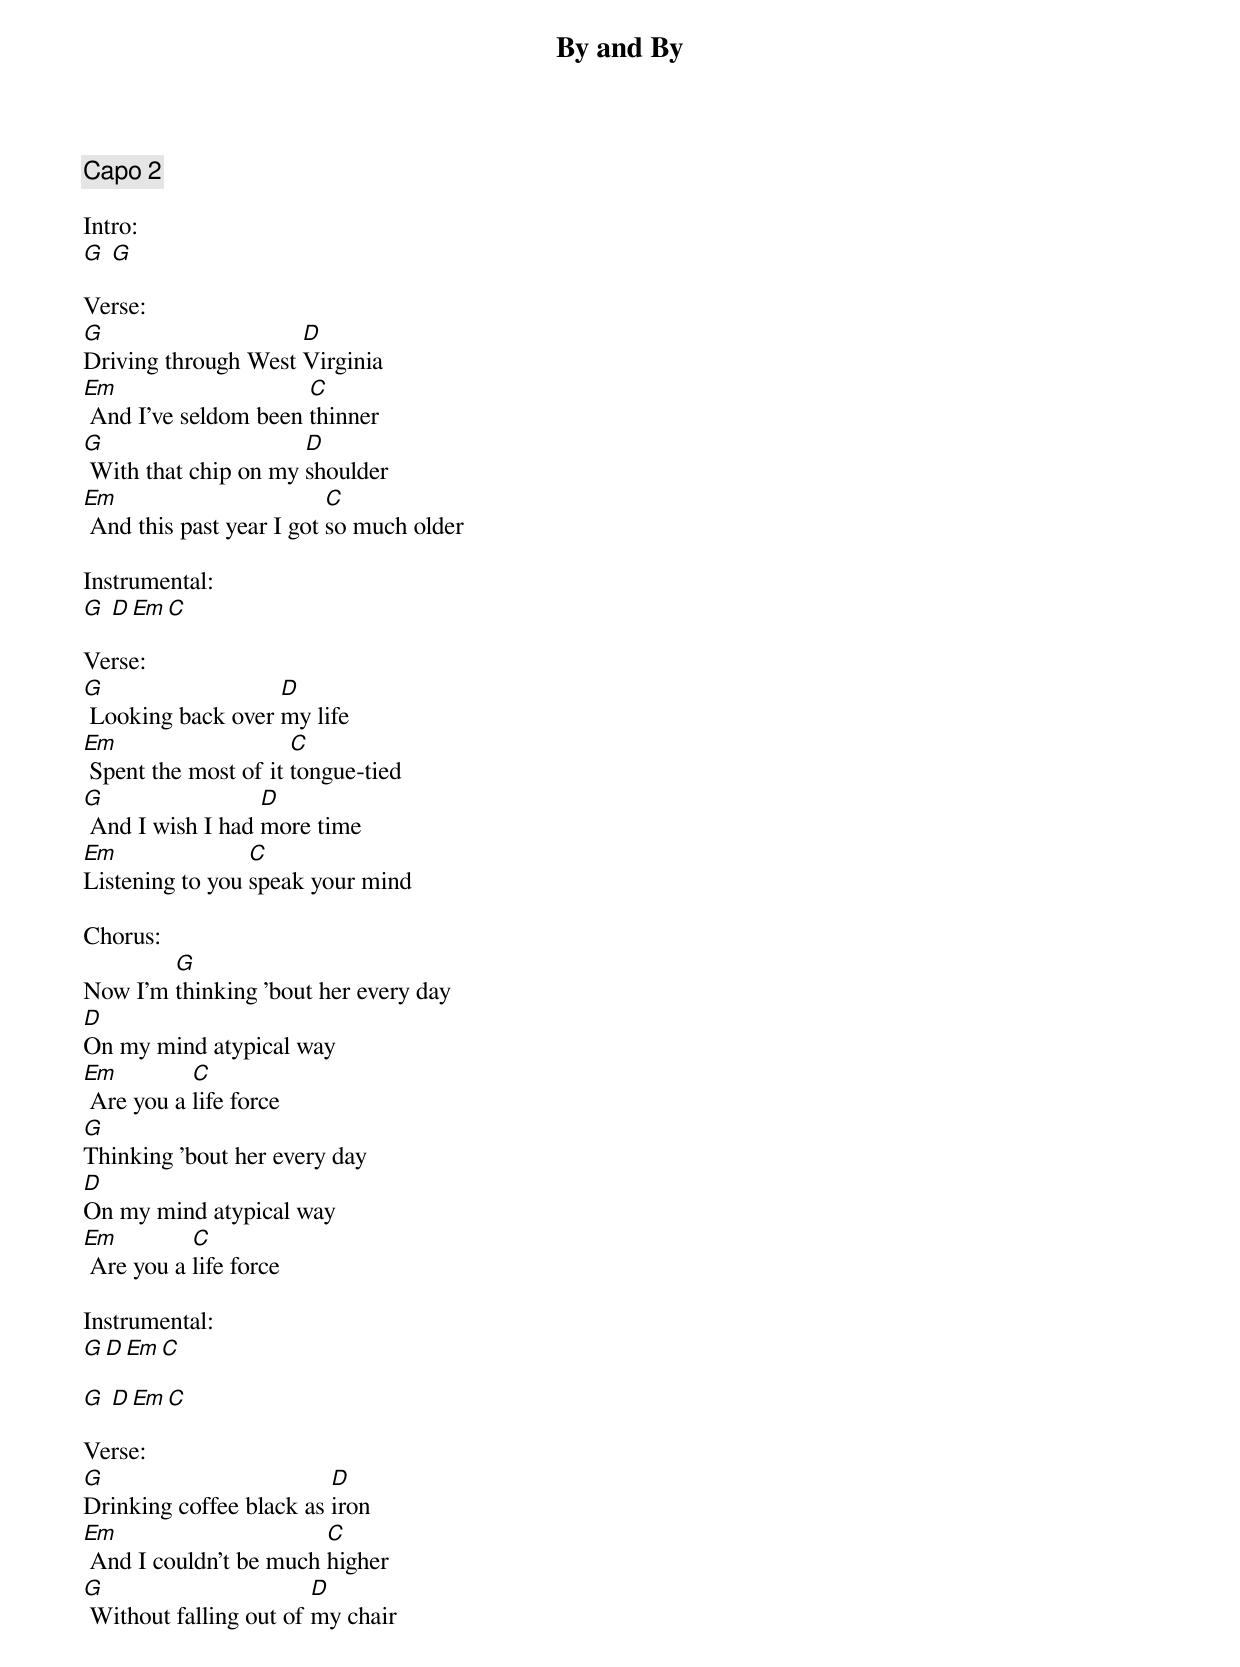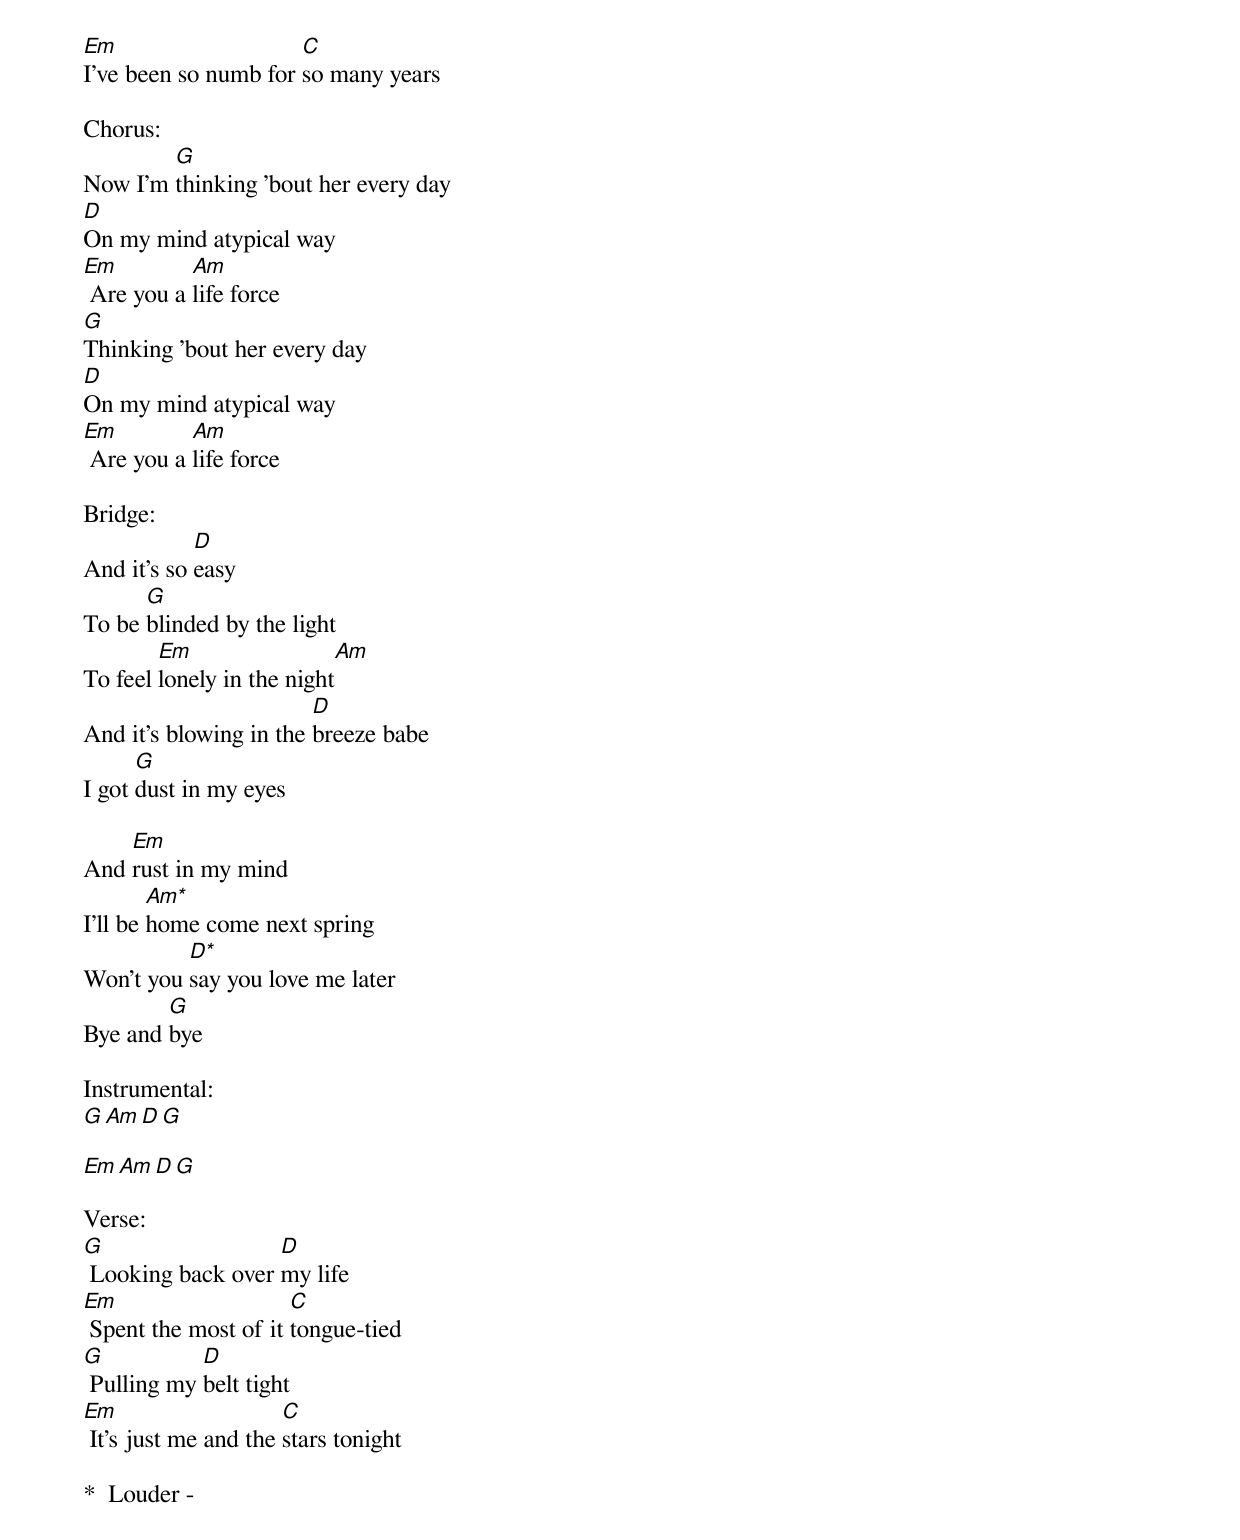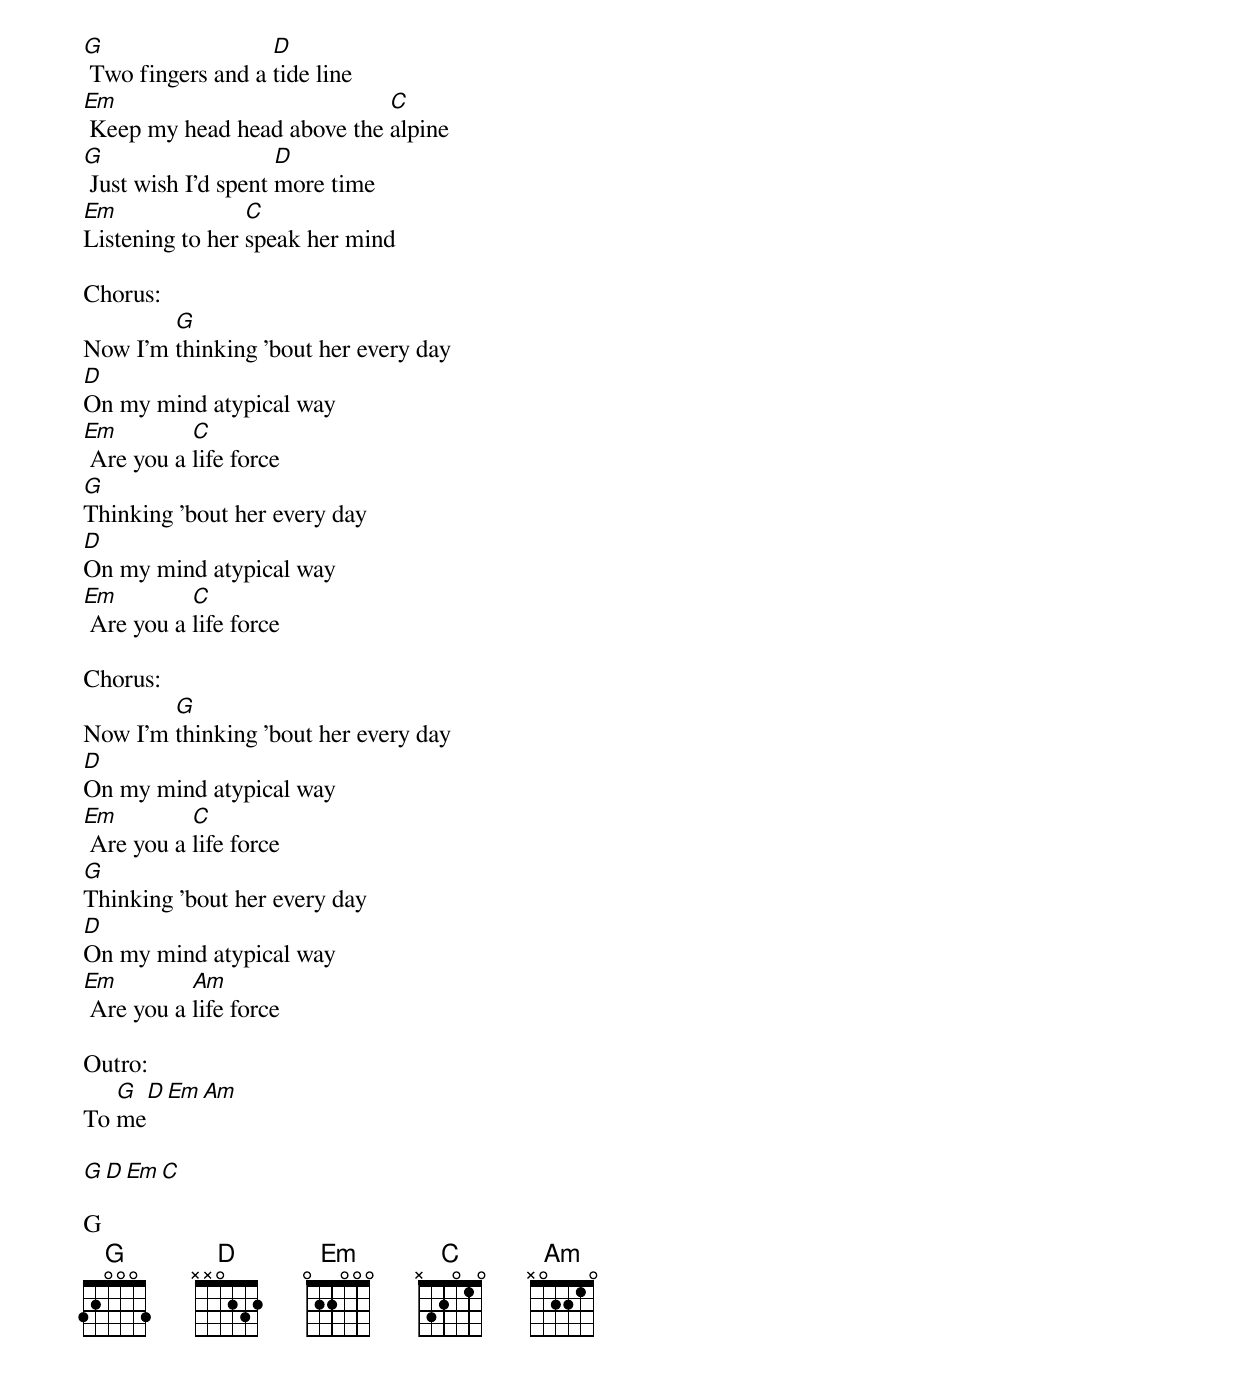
{title:By and By}
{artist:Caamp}
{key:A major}
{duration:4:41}
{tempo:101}
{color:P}

{comment: Capo 2}

Intro:
[G] [G]

Verse:
[G]Driving through West [D]Virginia
[Em] And I've seldom been [C]thinner
[G] With that chip on my [D]shoulder
[Em] And this past year I got [C]so much older

Instrumental:
[G] [D][Em][C]

Verse:
[G] Looking back over [D]my life
[Em] Spent the most of it [C]tongue-tied
[G] And I wish I had [D]more time
[Em]Listening to you [C]speak your mind

Chorus:
Now I'm [G]thinking 'bout her every day
[D]On my mind atypical way
[Em] Are you a [C]life force
[G]Thinking 'bout her every day
[D]On my mind atypical way
[Em] Are you a [C]life force

Instrumental:
[G][D][Em][C]

[G] [D][Em][C]

Verse:
[G]Drinking coffee black as [D]iron
[Em] And I couldn't be much [C]higher
[G] Without falling out of [D]my chair
[Em]I've been so numb for [C]so many years

Chorus:
Now I'm [G]thinking 'bout her every day
[D]On my mind atypical way
[Em] Are you a [Am]life force
[G]Thinking 'bout her every day
[D]On my mind atypical way
[Em] Are you a [Am]life force

Bridge:
And it's so [D]easy
To be [G]blinded by the light
To feel [Em]lonely in the night[Am]
And it's blowing in the [D]breeze babe
I got [G]dust in my eyes

And [Em]rust in my mind
I'll be [Am*]home come next spring
Won't you [D*]say you love me later
Bye and [G]bye

Instrumental:
[G][Am][D][G]

[Em][Am][D][G]

Verse:
[G] Looking back over [D]my life
[Em] Spent the most of it [C]tongue-tied
[G] Pulling my [D]belt tight
[Em] It's just me and the [C]stars tonight

*  Louder -
[G] Two fingers and a [D]tide line
[Em] Keep my head head above the [C]alpine
[G] Just wish I'd spent [D]more time
[Em]Listening to her [C]speak her mind

Chorus:
Now I'm [G]thinking 'bout her every day
[D]On my mind atypical way
[Em] Are you a [C]life force
[G]Thinking 'bout her every day
[D]On my mind atypical way
[Em] Are you a [C]life force

Chorus:
Now I'm [G]thinking 'bout her every day
[D]On my mind atypical way
[Em] Are you a [C]life force
[G]Thinking 'bout her every day
[D]On my mind atypical way
[Em] Are you a [Am]life force

Outro:
To [G]me[D][Em][Am]

[G][D][Em][C]

G
